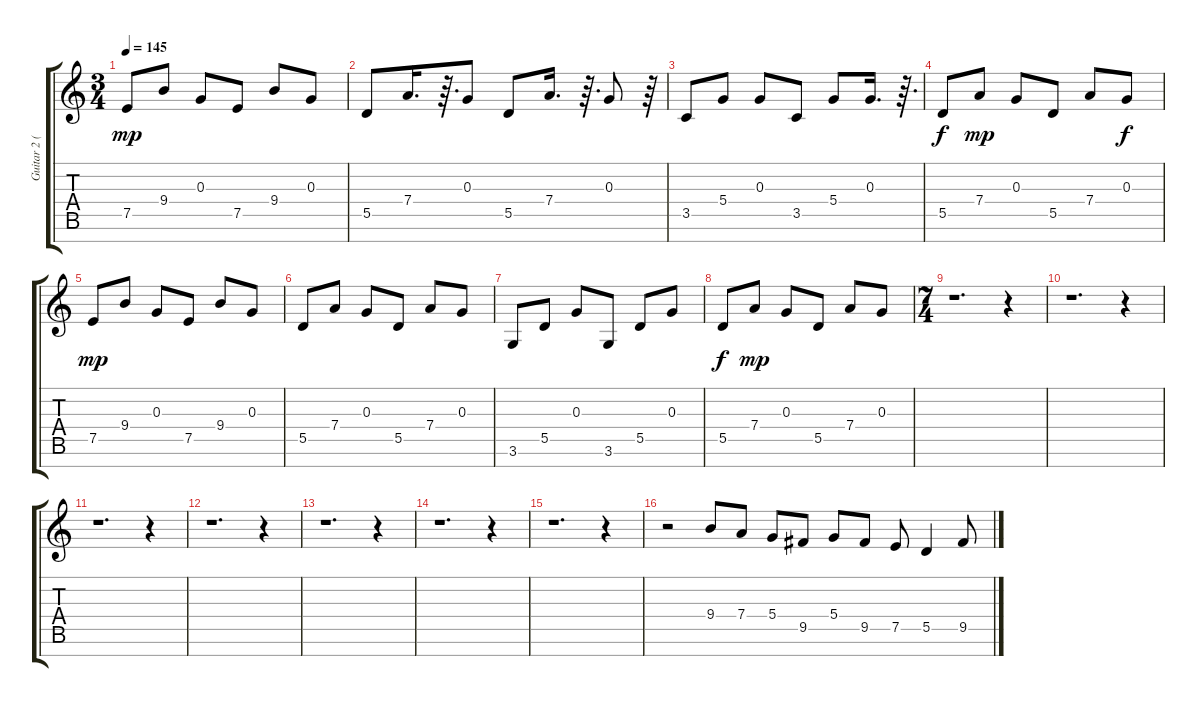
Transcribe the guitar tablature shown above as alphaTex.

\track ("Guitar 2 (OD)" "Guitar 2 (") {instrument distortionguitar}
\staff {score tabs}
\tuning (E4 B3 G3 D3 A2 E2 B1) {hide}
\ts (3 4)
\tempo 145
\clef g2
\ks c
7.5.8{dy mp} 9.4.8 0.3.8 7.5.8 9.4.8 0.3.8 |
5.5.8 7.4.16{d} r.64{d} 0.3.8 5.5.8 7.4.16{d} r.64{d} 0.3.8 r.64 |
3.5.8 5.4.8 0.3.8 3.5.8 5.4.8 0.3.16{d} r.64{d} |
5.5.8{dy f} 7.4.8{dy mp} 0.3.8 5.5.8 7.4.8 0.3.8{dy f} |
7.5.8{dy mp} 9.4.8 0.3.8 7.5.8 9.4.8 0.3.8 |
5.5.8 7.4.8 0.3.8 5.5.8 7.4.8 0.3.8 |
3.6.8 5.5.8 0.3.8 3.6.8 5.5.8 0.3.8 |
5.5.8{dy f} 7.4.8{dy mp} 0.3.8 5.5.8 7.4.8 0.3.8 |
\ts (7 4)
r.1{d} r.4 |
r.1{d} r.4 |
r.1{d} r.4 |
r.1{d} r.4 |
r.1{d} r.4 |
r.1{d} r.4 |
r.1{d} r.4 |
r.2 9.4.8 7.4.8 5.4.8 9.5.8 5.4.8 9.5.8 7.5.8 5.5.4 9.5.8
